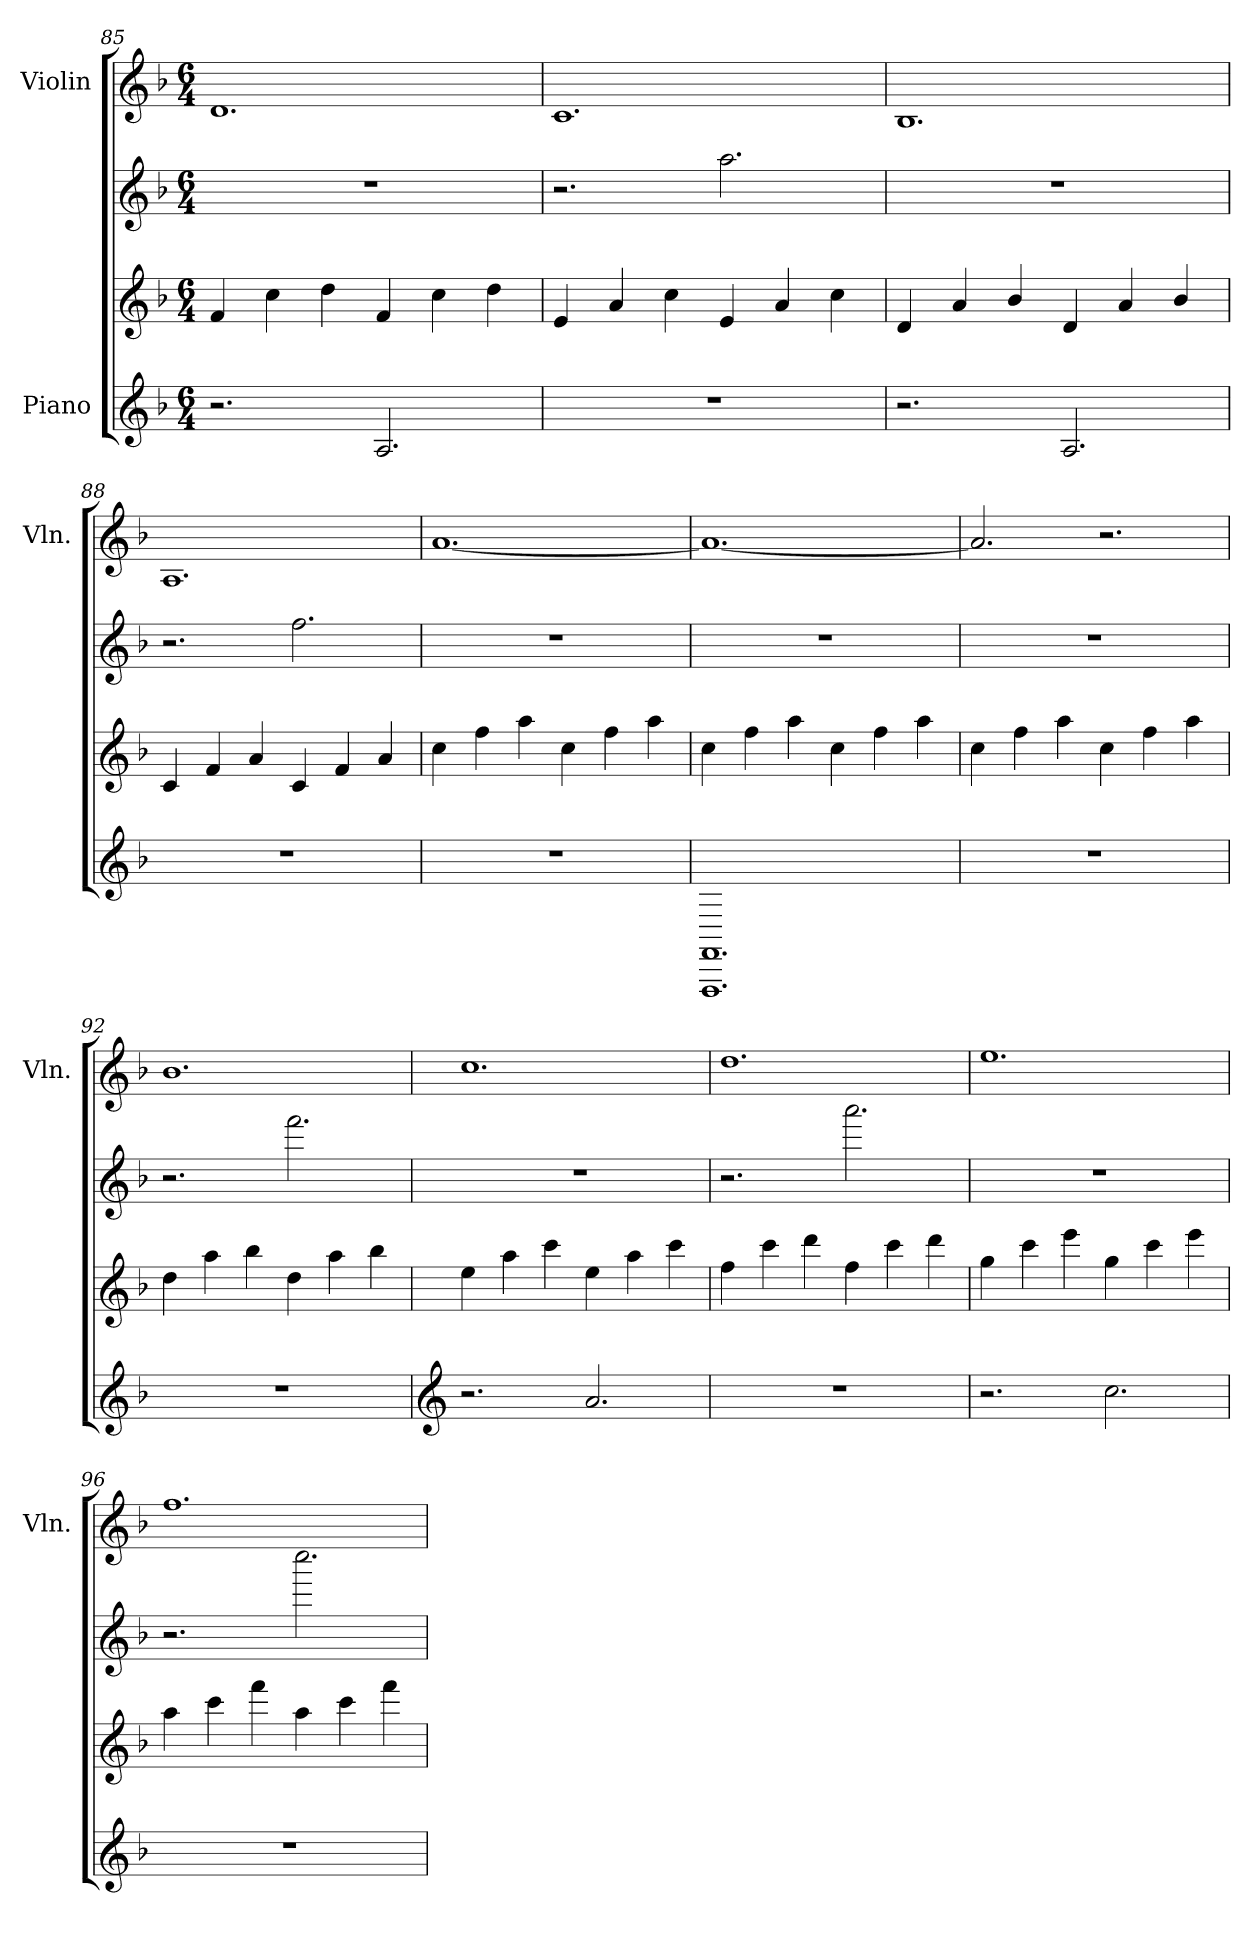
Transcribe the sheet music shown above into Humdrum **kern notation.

**kern	**kern	**kern	**kern
*part2	*part2	*part2	*part1
*staff4	*staff3	*staff2	*staff1
*I"Piano	*	*	*I"Violin
*	*	*	*I'Vln.
!!LO:PB:g=z
*clefG2	*clefG2	*clefG2	*clefG2
*k[b-]	*k[b-]	*k[b-]	*k[b-]
*F:	*F:	*F:	*F:
*M6/4	*M6/4	*M6/4	*M6/4
=85	=85	=85	=85
2.r	4f/	1.r	1.d
.	4cc\	.	.
.	4dd\	.	.
2.A/	4f/	.	.
.	4cc\	.	.
.	4dd\	.	.
=86	=86	=86	=86
1.r	4e/	2.r	1.c
.	4a/	.	.
.	4cc\	.	.
.	4e/	2.aa\	.
.	4a/	.	.
.	4cc\	.	.
=87	=87	=87	=87
2.r	4d/	1.r	1.B-
.	4a/	.	.
.	4b-/	.	.
2.A/	4d/	.	.
.	4a/	.	.
.	4b-/	.	.
=88	=88	=88	=88
1.r	4c/	2.r	1.A
.	4f/	.	.
.	4a/	.	.
.	4c/	2.ff\	.
.	4f/	.	.
.	4a/	.	.
!!LO:LB:g=z
=89	=89	=89	=89
1.r	4cc\	1.r	[<1.a
.	4ff\	.	.
.	4aa\	.	.
.	4cc\	.	.
.	4ff\	.	.
.	4aa\	.	.
=90	=90	=90	=90
1.FF 1.FFF	4cc\	1.r	1.a_<
.	4ff\	.	.
.	4aa\	.	.
.	4cc\	.	.
.	4ff\	.	.
.	4aa\	.	.
=91	=91	=91	=91
1.r	4cc\	1.r	2.a/]
.	4ff\	.	.
.	4aa\	.	.
.	4cc\	.	2.r
.	4ff\	.	.
.	4aa\	.	.
=92	=92	=92	=92
1.r	4dd\	2.r	1.b-
.	4aa\	.	.
.	4bb-\	.	.
.	4dd\	2.fff\	.
.	4aa\	.	.
.	4bb-\	.	.
!!LO:LB:g=z
=93	=93	=93	=93
*clefG2	*	*	*
2.r	4ee\	1.r	1.cc
.	4aa\	.	.
.	4ccc\	.	.
2.a/	4ee\	.	.
.	4aa\	.	.
.	4ccc\	.	.
=94	=94	=94	=94
*	*	*8va	*
1.r	4ff\	2.r	1.dd
.	4ccc\	.	.
.	4ddd\	.	.
*	*	*X8va	*
.	4ff\	2.aaa\	.
.	4ccc\	.	.
.	4ddd\	.	.
=95	=95	=95	=95
2.r	4gg\	1.r	1.ee
.	4ccc\	.	.
.	4eee\	.	.
2.cc\	4gg\	.	.
.	4ccc\	.	.
.	4eee\	.	.
=96	=96	=96	=96
*	*	*8va	*
1.r	4aa\	2.r	1.ff
.	4ccc\	.	.
.	4fff\	.	.
*	*	*X8va	*
.	4aa\	2.cccc\	.
.	4ccc\	.	.
.	4fff\	.	.
=	=	=	=
*-	*-	*-	*-
